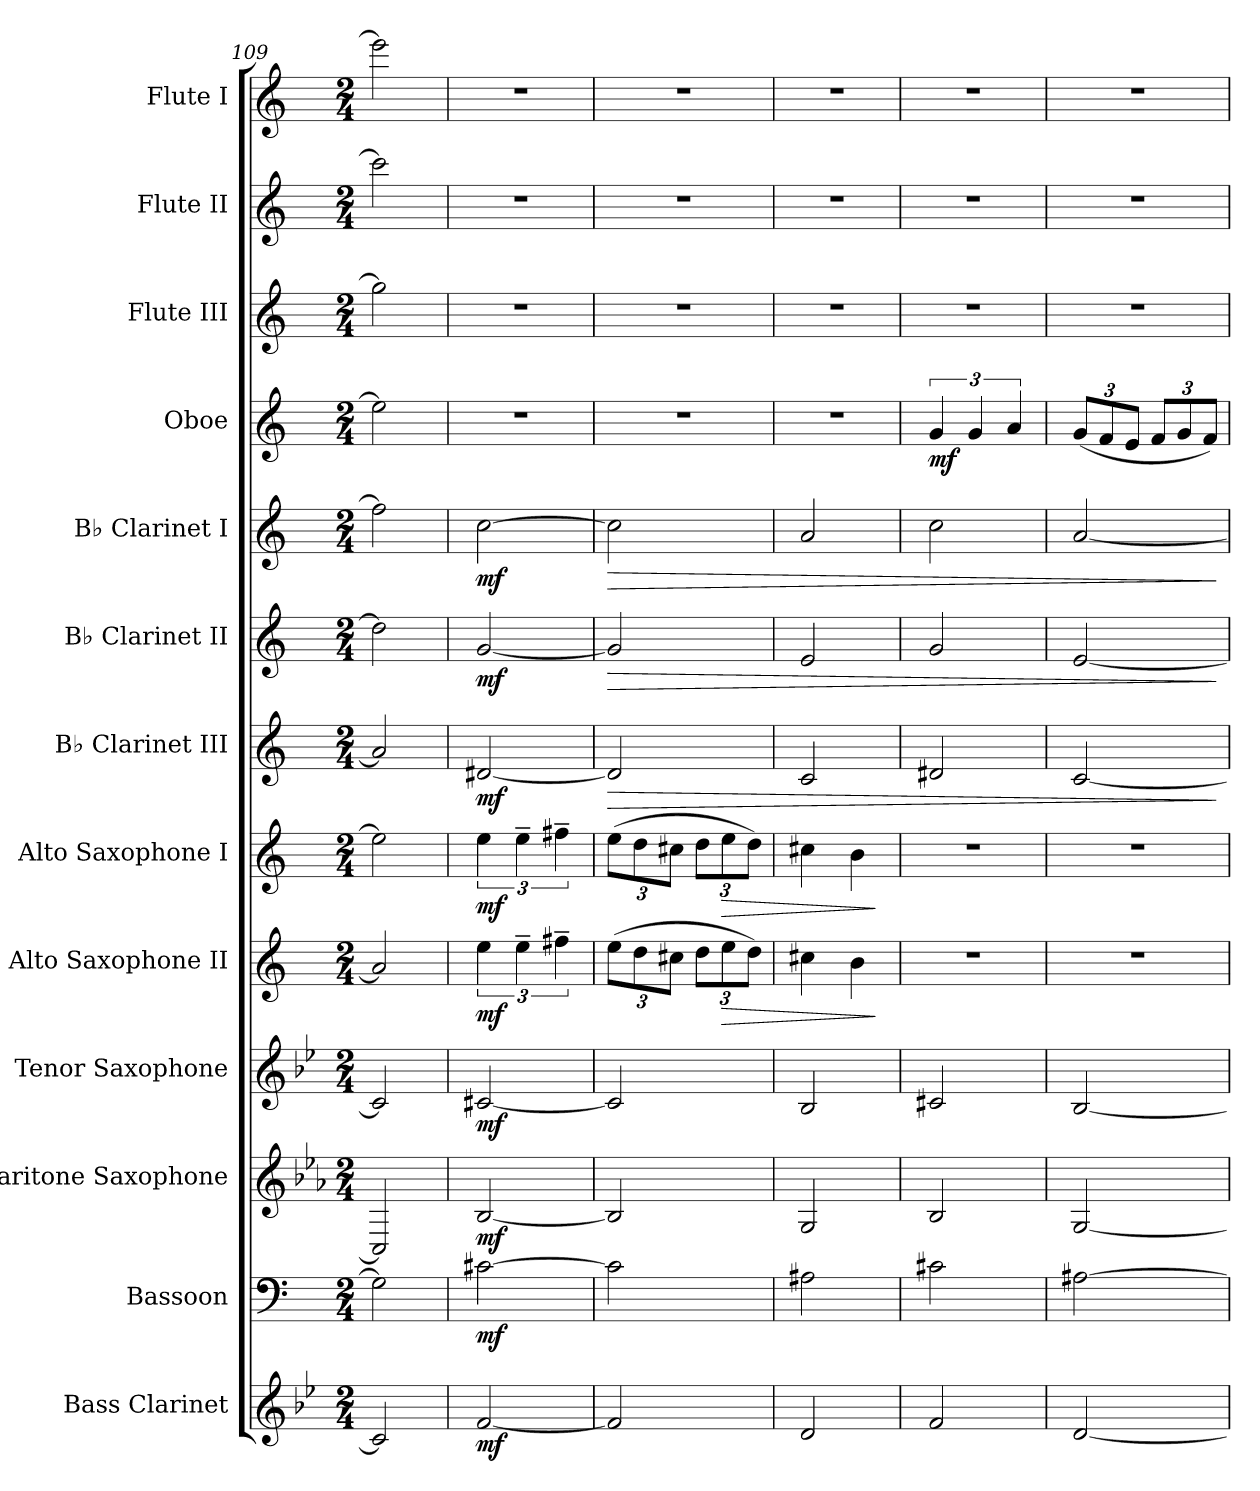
**kern	**dynam	**kern	**dynam	**kern	**dynam	**kern	**dynam	**kern	**dynam	**kern	**dynam	**kern	**dynam	**kern	**dynam	**kern	**dynam	**kern	**dynam	**kern	**kern	**kern
*part13	*part13	*part12	*part12	*part11	*part11	*part10	*part10	*part9	*part9	*part8	*part8	*part7	*part7	*part6	*part6	*part5	*part5	*part4	*part4	*part3	*part2	*part1
*staff13	*staff13	*staff12	*staff12	*staff11	*staff11	*staff10	*staff10	*staff9	*staff9	*staff8	*staff8	*staff7	*staff7	*staff6	*staff6	*staff5	*staff5	*staff4	*staff4	*staff3	*staff2	*staff1
*I"Bass Clarinet	*	*I"Bassoon	*	*I"Baritone Saxophone	*	*I"Tenor Saxophone	*	*I"Alto Saxophone II	*	*I"Alto Saxophone I	*	*I"B♭ Clarinet III	*	*I"B♭ Clarinet II	*	*I"B♭ Clarinet I	*	*I"Oboe	*	*I"Flute III	*I"Flute II	*I"Flute I
*I'B. Cl.	*	*I'Bsn.	*	*I'Bar. Sax.	*	*I'T. Sax.	*	*I'A. Sax. II	*	*I'A. Sax. I	*	*I'B♭ Cl. III	*	*I'B♭ Cl. II	*	*I'B♭ Cl. I	*	*I'Ob.	*	*I'Fl. III	*I'Fl. II	*I'Fl. I
*clefG2	*	*clefF4	*	*clefG2	*	*clefG2	*	*clefG2	*	*clefG2	*	*clefG2	*	*clefG2	*	*clefG2	*	*clefG2	*	*clefG2	*clefG2	*clefG2
*ITrd8c14	*	*	*	*ITrd12c21	*	*ITrd8c14	*	*ITrd5c9	*	*ITrd5c9	*	*ITrd1c2	*	*ITrd1c2	*	*ITrd1c2	*	*	*	*	*	*
*k[b-e-]	*	*k[]	*	*k[b-e-a-]	*	*k[b-e-]	*	*k[b-e-a-]	*	*k[b-e-a-]	*	*k[b-e-]	*	*k[b-e-]	*	*k[b-e-]	*	*k[]	*	*k[]	*k[]	*k[]
*M2/4	*	*M2/4	*	*M2/4	*	*M2/4	*	*M2/4	*	*M2/4	*	*M2/4	*	*M2/4	*	*M2/4	*	*M2/4	*	*M2/4	*M2/4	*M2/4
=109	=109	=109	=109	=109	=109	=109	=109	=109	=109	=109	=109	=109	=109	=109	=109	=109	=109	=109	=109	=109	=109	=109
2C/]	.	2G\]	.	2CC/]	.	2C/]	.	2c/]	.	2g\]	.	2g/]	.	2cc\]	.	2ee\]	.	2ee\]	.	2gg\]	2ccc\]	2eee\]
=110	=110	=110	=110	=110	=110	=110	=110	=110	=110	=110	=110	=110	=110	=110	=110	=110	=110	=110	=110	=110	=110	=110
!	!LO:DY:b	!	!LO:DY:b	!	!LO:DY:b	!	!LO:DY:b	!	!LO:DY:b	!	!LO:DY:b	!	!LO:DY:b	!	!LO:DY:b	!	!LO:DY:b	!	!	!	!	!
[2F/	mf	[2c#X\	mf	[2BB-/	mf	[2C#X/	mf	6g\	mf	6g\	mf	[2c#X/	mf	[2f/	mf	[2b-\	mf	2r	.	2r	2r	2r
.	.	.	.	.	.	.	.	6g~\	.	6g~\	.	.	.	.	.	.	.	.	.	.	.	.
.	.	.	.	.	.	.	.	6an~\	.	6an~\	.	.	.	.	.	.	.	.	.	.	.	.
=111	=111	=111	=111	=111	=111	=111	=111	=111	=111	=111	=111	=111	=111	=111	=111	=111	=111	=111	=111	=111	=111	=111
*	*	*	*	*	*	*	*	*Xbrackettup	*	*Xbrackettup	*	*	*	*	*	*	*	*	*	*	*	*
!	!	!	!	!	!	!	!	!	!	!	!	!	!LO:HP:b	!	!LO:HP:b	!	!LO:HP:b	!	!	!	!	!
2F/]	.	2c#\]	.	2BB-/]	.	2C#/]	.	(>12g\L	.	(>12g\L	.	2c#/]	>	2f/]	>	2b-\]	>	2r	.	2r	2r	2r
.	.	.	.	.	.	.	.	12f\	.	12f\	.	.	.	.	.	.	.	.	.	.	.	.
.	.	.	.	.	.	.	.	12en\J	.	12en\J	.	.	.	.	.	.	.	.	.	.	.	.
.	.	.	.	.	.	.	.	12f\L	.	12f\L	.	.	.	.	.	.	.	.	.	.	.	.
!	!	!	!	!	!	!	!	!	!LO:HP:b	!	!LO:HP:b	!	!	!	!	!	!	!	!	!	!	!
.	.	.	.	.	.	.	.	12g\	>	12g\	>	.	.	.	.	.	.	.	.	.	.	.
.	.	.	.	.	.	.	.	12f\J)	.	12f\J)	.	.	.	.	.	.	.	.	.	.	.	.
=112	=112	=112	=112	=112	=112	=112	=112	=112	=112	=112	=112	=112	=112	=112	=112	=112	=112	=112	=112	=112	=112	=112
2D/	.	2A#X\	.	2GG/	.	2BB-/	.	4en\	.	4en\	.	2B-/	.	2d/	.	2g/	.	2r	.	2r	2r	2r
.	.	.	.	.	.	.	.	4d\	.	4d\	.	.	.	.	.	.	.	.	.	.	.	.
.	.	.	.	.	.	.	.	.	]	.	]	.	.	.	.	.	.	.	.	.	.	.
=113	=113	=113	=113	=113	=113	=113	=113	=113	=113	=113	=113	=113	=113	=113	=113	=113	=113	=113	=113	=113	=113	=113
!	!	!	!	!	!	!	!	!	!	!	!	!	!	!	!	!	!	!	!LO:DY:b	!	!	!
2F/	.	2c#X\	.	2BB-/	.	2C#X/	.	2r	.	2r	.	2c#X/	.	2f/	.	2b-\	.	6g/	mf	2r	2r	2r
.	.	.	.	.	.	.	.	.	.	.	.	.	.	.	.	.	.	6g/	.	.	.	.
.	.	.	.	.	.	.	.	.	.	.	.	.	.	.	.	.	.	6a/	.	.	.	.
=114	=114	=114	=114	=114	=114	=114	=114	=114	=114	=114	=114	=114	=114	=114	=114	=114	=114	=114	=114	=114	=114	=114
*	*	*	*	*	*	*	*	*	*	*	*	*	*	*	*	*	*	*Xbrackettup	*	*	*	*
[2D/	.	[2A#X\	.	[2GG/	.	[2BB-/	.	2r	.	2r	.	[2B-/	.	[2d/	.	[2g/	.	(<12g/L	.	2r	2r	2r
.	.	.	.	.	.	.	.	.	.	.	.	.	.	.	.	.	.	12f/	.	.	.	.
.	.	.	.	.	.	.	.	.	.	.	.	.	.	.	.	.	.	12e/J	.	.	.	.
.	.	.	.	.	.	.	.	.	.	.	.	.	.	.	.	.	.	12f/L	.	.	.	.
.	.	.	.	.	.	.	.	.	.	.	.	.	.	.	.	.	.	12g/	.	.	.	.
.	.	.	.	.	.	.	.	.	.	.	.	.	.	.	.	.	.	12f/J)	.	.	.	.
.	.	.	.	.	.	.	.	.	.	.	.	.	]	.	]	.	]	.	.	.	.	.
=	=	=	=	=	=	=	=	=	=	=	=	=	=	=	=	=	=	=	=	=	=	=
*-	*-	*-	*-	*-	*-	*-	*-	*-	*-	*-	*-	*-	*-	*-	*-	*-	*-	*-	*-	*-	*-	*-
